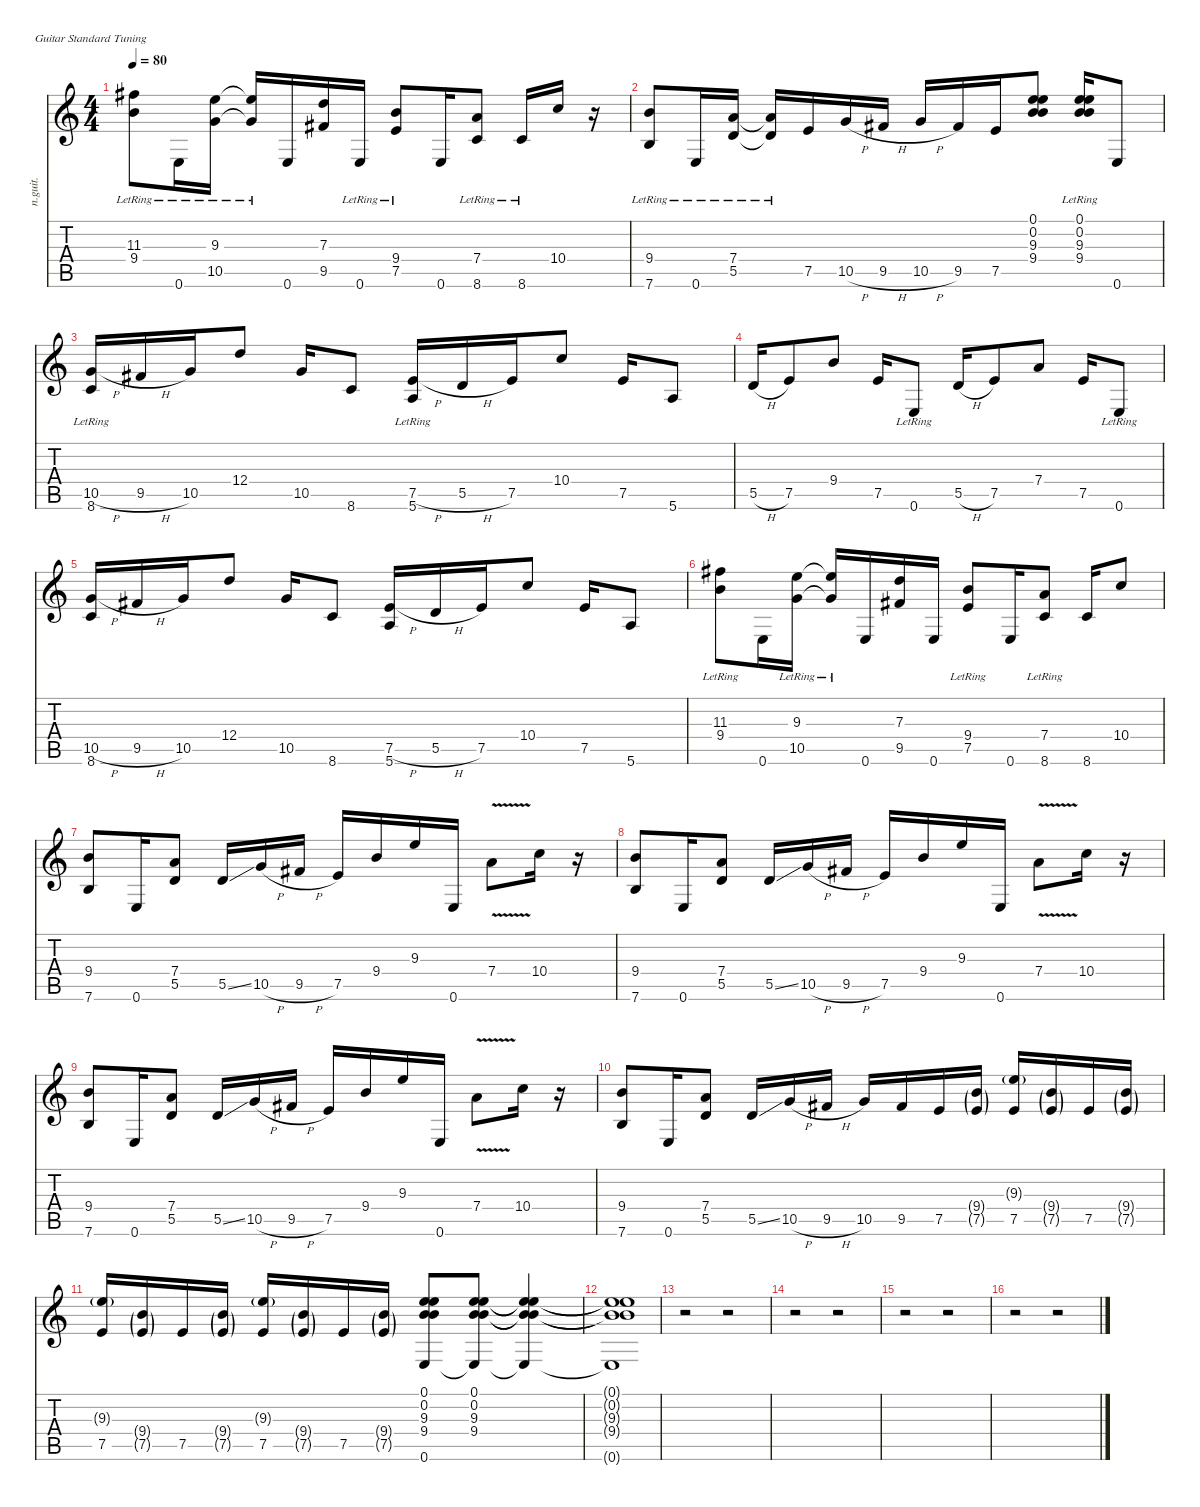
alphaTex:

\defaultSystemsLayout 4
\hideDynamics
\bracketExtendMode nobrackets
\otherSystemsTrackNameOrientation horizontal
\track ("Guitare Clean" "n.guit.") {instrument acousticguitarnylon}
\staff {score tabs}
\tuning (E4 B3 G3 D3 A2 E2)
\ts (4 4)
\tempo 80
\clef g2
\ks c
(11.3{lr acc #} 9.4{lr}).8{dy f beam Down} 0.6{lr}.16{beam Down} (9.3{lr} 10.5{lr}).16{beam Down} (9.3{lr t} 10.5{lr t}).16{beam Up} 0.6.16{beam Up} (7.3 9.5{acc #}).16{beam Up} 0.6{lr}.16{beam Up} (9.4{lr} 7.5{lr}).8{beam Up} 0.6.16{beam Up} (7.4{lr} 8.6{lr}).8{beam Up} 8.6{lr}.16{beam Up} 10.4.16{beam Up} r.16{beam Up} |
(9.4{lr} 7.6{lr}).8{beam Up} 0.6{lr}.16{beam Up} (7.4{lr} 5.5{lr}).16{beam Up} (7.4{lr t} 5.5{lr t}).16{beam Up} 7.5.16{beam Up} 10.5{h}.16{beam Up} 9.5{h acc #}.16{beam Up} 10.5{h}.16{beam Up} 9.5{acc #}.16{beam Up} 7.5.16{beam Up} (0.1 0.2 9.3 9.4).8{beam Up} (0.1{lr} 0.2{lr} 9.3{lr} 9.4).16{beam Up} 0.6.8{beam Up} |
(10.5{h} 8.6{lr}).16{beam Up} 9.5{h acc #}.16{beam Up} 10.5.16{beam Up} 12.4.8{beam Up} 10.5.16{beam Up} 8.6.8{beam Up} (7.5{h} 5.6{lr}).16{beam Up} 5.5{h}.16{beam Up} 7.5.16{beam Up} 10.4.8{beam Up} 7.5.16{beam Up} 5.6.8{beam Up} |
5.5{h}.16{beam Up} 7.5.8{beam Up} 9.4.8{beam Up} 7.5.16{beam Up} 0.6{lr}.8{beam Up} 5.5{h}.16{beam Up} 7.5.8{beam Up} 7.4.8{beam Up} 7.5.16{beam Up} 0.6{lr}.8{beam Up} |
(10.5{h} 8.6).16{beam Up} 9.5{h acc #}.16{beam Up} 10.5.16{beam Up} 12.4.8{beam Up} 10.5.16{beam Up} 8.6.8{beam Up} (7.5{h} 5.6).16{beam Up} 5.5{h}.16{beam Up} 7.5.16{beam Up} 10.4.8{beam Up} 7.5.16{beam Up} 5.6.8{beam Up} |
(11.3{lr acc #} 9.4{lr}).8{beam Down} 0.6.16{beam Down} (9.3{lr} 10.5{lr}).16{beam Down} (9.3{lr t} 10.5{lr t}).16{beam Up} 0.6.16{beam Up} (7.3 9.5{acc #}).16{beam Up} 0.6.16{beam Up} (9.4{lr} 7.5{lr}).8{beam Up} 0.6.16{beam Up} (7.4{lr} 8.6{lr}).8{beam Up} 8.6.16{beam Up} 10.4.8{beam Up} |
(9.4 7.6).8{beam Up} 0.6.16{beam Up} (7.4 5.5).8{beam Up} 5.5{ss}.16{beam Up} 10.5{h}.16{beam Up} 9.5{h acc #}.16{beam Up} 7.5.16{beam Up} 9.4.16{beam Up} 9.3.16{beam Up} 0.6.16{beam Up} 7.4{v}.8{beam Down} 10.4.16{beam Down} r.16{beam Down} |
(9.4 7.6).8{beam Up} 0.6.16{beam Up} (7.4 5.5).8{beam Up} 5.5{ss}.16{beam Up} 10.5{h}.16{beam Up} 9.5{h acc #}.16{beam Up} 7.5.16{beam Up} 9.4.16{beam Up} 9.3.16{beam Up} 0.6.16{beam Up} 7.4{v}.8{beam Down} 10.4.16{beam Down} r.16{beam Down} |
(9.4 7.6).8{beam Up} 0.6.16{beam Up} (7.4 5.5).8{beam Up} 5.5{ss}.16{beam Up} 10.5{h}.16{beam Up} 9.5{h acc #}.16{beam Up} 7.5.16{beam Up} 9.4.16{beam Up} 9.3.16{beam Up} 0.6.16{beam Up} 7.4{v}.8{beam Down} 10.4.16{beam Down} r.16{beam Down} |
(9.4 7.6).8{beam Up} 0.6.16{beam Up} (7.4 5.5).8{beam Up} 5.5{ss}.16{beam Up} 10.5{h}.16{beam Up} 9.5{h acc #}.16{beam Up} 10.5.16{beam Up} 9.5{acc #}.16{beam Up} 7.5.16{beam Up} (9.4{g} 7.5{g}).16{beam Up} (9.3{g} 7.5).16{beam Up} (9.4{g} 7.5{g}).16{beam Up} 7.5.16{beam Up} (9.4{g} 7.5{g}).16{beam Up} |
(9.3{g} 7.5).16{beam Up} (9.4{g} 7.5{g}).16{beam Up} 7.5.16{beam Up} (9.4{g} 7.5{g}).16{beam Up} (9.3{g} 7.5).16{beam Up} (9.4{g} 7.5{g}).16{beam Up} 7.5.16{beam Up} (9.4{g} 7.5{g}).16{beam Up} (0.1 0.2 9.3 9.4 0.6).8{beam Up} (0.1 0.2 9.3 9.4 0.6{t}).8{beam Up} (0.1{t} 0.2{t} 9.3{t} 9.4{t} 0.6{t}).4{beam Up} |
(0.1{t} 0.2{t} 9.3{t} 9.4{t} 0.6{t}).1{beam Up} |
r.2{beam Down} r.2{beam Down} |
r.2{beam Down} r.2{beam Down} |
r.2{beam Down} r.2{beam Down} |
r.2{beam Down} r.2{beam Down}
